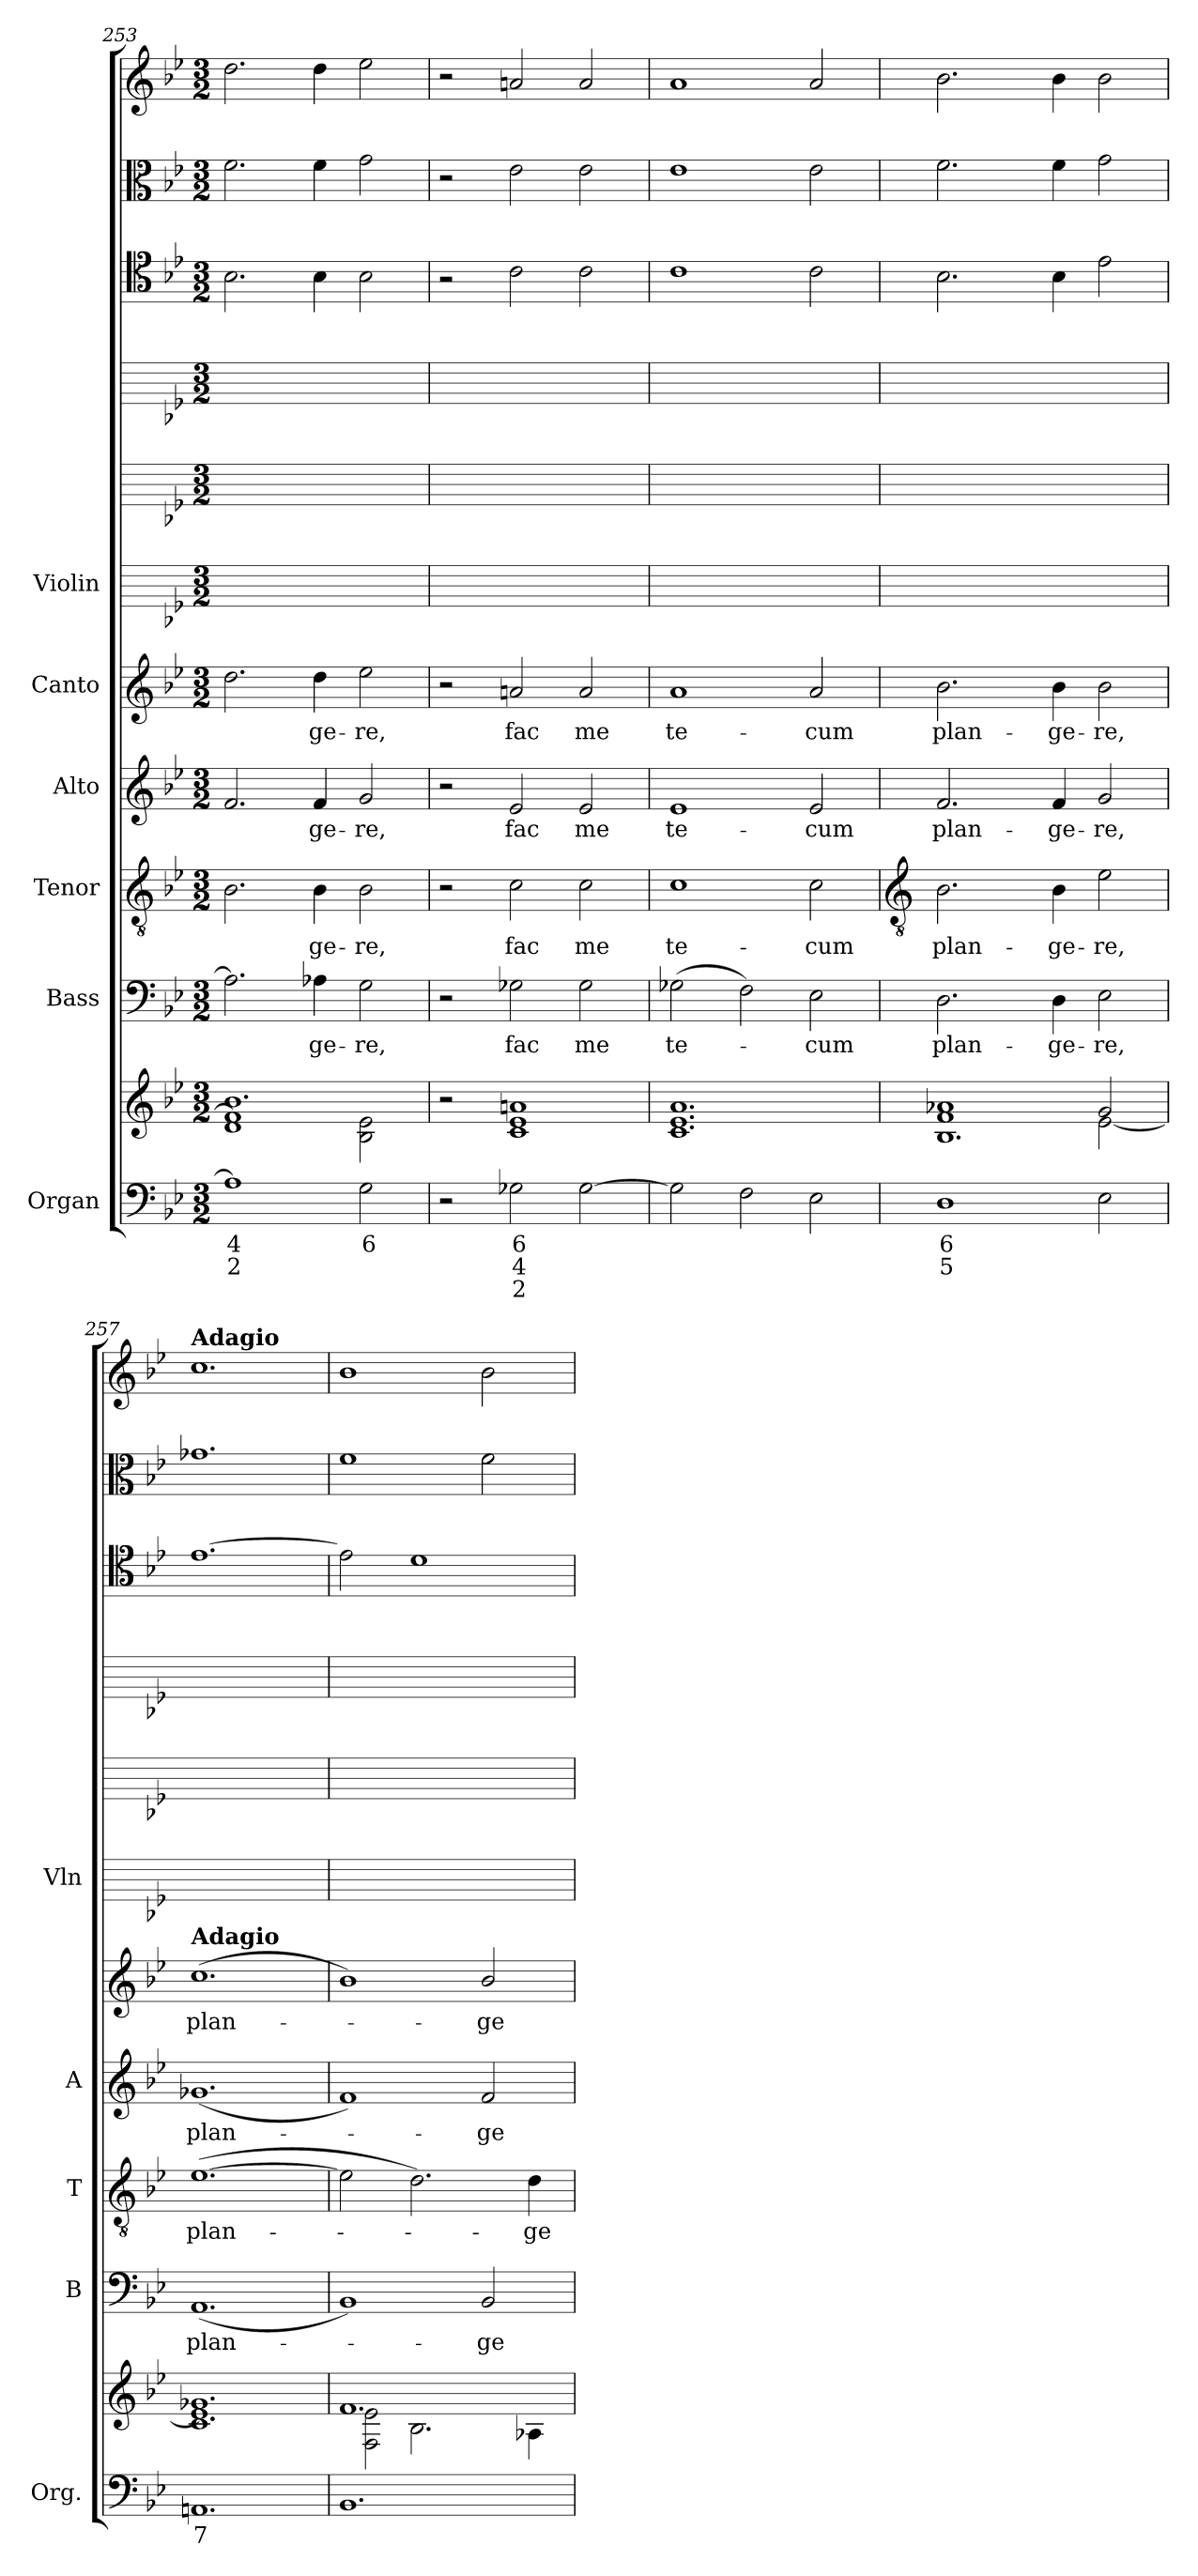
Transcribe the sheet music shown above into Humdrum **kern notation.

**kern	**text	**text	**text	**kern	**kern	**text	**kern	**text	**kern	**text	**kern	**text	**kern	**kern	**kern	**kern	**kern	**kern
*part6	*part6	*part6	*part6	*part6	*part5	*part5	*part4	*part4	*part3	*part3	*part2	*part2	*part1	*part1	*part1	*part1	*part1	*part1
*staff12	*staff12	*staff12	*staff12	*staff11	*staff10	*staff10	*staff9	*staff9	*staff8	*staff8	*staff7	*staff7	*staff6	*staff5	*staff4	*staff3	*staff2	*staff1
*I"Organ	*	*	*	*	*I"Bass	*	*I"Tenor	*	*I"Alto	*	*I"Canto	*	*I"Violin	*	*	*	*	*
*I'Org.	*	*	*	*	*I'B	*	*I'T	*	*I'A	*	*	*	*I'Vln	*	*	*	*	*
*clefF4	*	*	*	*clefG2	*clefF4	*	*clefGv2	*	*clefG2	*	*clefG2	*	*	*	*	*clefC4	*clefC3	*clefG2
*k[b-e-]	*	*	*	*k[b-e-]	*k[b-e-]	*	*k[b-e-]	*	*k[b-e-]	*	*k[b-e-]	*	*k[b-e-]	*k[b-e-]	*k[b-e-]	*k[b-e-]	*k[b-e-]	*k[b-e-]
*B-:	*	*	*	*B-:	*B-:	*	*B-:	*	*B-:	*	*B-:	*	*B-:	*B-:	*B-:	*B-:	*B-:	*B-:
*M3/2	*	*	*	*M3/2	*M3/2	*	*M3/2	*	*M3/2	*	*M3/2	*	*M3/2	*M3/2	*M3/2	*M3/2	*M3/2	*M3/2
=253	=253	=253	=253	=253	=253	=253	=253	=253	=253	=253	=253	=253	=253	=253	=253	=253	=253	=253
!	!LO:LY:b	!LO:LY:b	!	!	!	!	!	!	!	!	!	!	!	!	!	!	!	!
*	*	*	*	*^	*	*	*	*	*	*	*	*	*	*	*	*	*	*
*	*	*	*	*	*^	*	*	*	*	*	*	*	*	*	*	*	*	*	*
1A-]	4	2	.	1.b-/	1f\]	1d\	2.A-]	.	2.B-	.	2.f	.	2.dd	.	1.ryy	1.ryy	1.ryy	2.B-	2.f	2.dd
!	!	!	!	!	!	!	!	!LO:LY:b	!	!LO:LY:b	!	!LO:LY:b	!	!LO:LY:b	!	!	!	!	!	!
.	.	.	.	.	.	.	4A-	ge-	4B-	ge-	4f	ge-	4dd	ge-	.	.	.	4B-	4f	4dd
!	!LO:LY:b	!	!	!	!	!	!	!LO:LY:b	!	!LO:LY:b	!	!LO:LY:b	!	!LO:LY:b	!	!	!	!	!	!
2G	6	.	.	.	2B-\ 2e-\	2ryy	2G	-re,	2B-	-re,	2g	-re,	2ee-	-re,	.	.	.	2B-	2g	2ee-
=254	=254	=254	=254	=254	=254	=254	=254	=254	=254	=254	=254	=254	=254	=254	=254	=254	=254	=254	=254	=254
2r	.	.	.	2r	1.ryy	1.ryy	2r	.	2r	.	2r	.	2r	.	1.ryy	1.ryy	1.ryy	2r	2r	2r
!	!LO:LY:b	!LO:LY:b	!LO:LY:b	!	!	!	!	!LO:LY:b	!	!LO:LY:b	!	!LO:LY:b	!	!LO:LY:b	!	!	!	!	!	!
2G-X	6	4	2	1c/ 1e-/ 1an/	.	.	2G-X	fac	2c	fac	2e-	fac	2an	fac	.	.	.	2c	2e-	2an
!	!	!	!	!	!	!	!	!LO:LY:b	!	!LO:LY:b	!	!LO:LY:b	!	!LO:LY:b	!	!	!	!	!	!
[2G-	.	.	.	.	.	.	2G-	me	2c	me	2e-	me	2a	me	.	.	.	2c	2e-	2a
=255	=255	=255	=255	=255	=255	=255	=255	=255	=255	=255	=255	=255	=255	=255	=255	=255	=255	=255	=255	=255
!	!	!	!	!	!LO:N:vis=1	!LO:N:vis=1	!	!LO:LY:b	!	!LO:LY:b	!	!LO:LY:b	!	!LO:LY:b	!	!	!	!	!	!
2G-]	.	.	.	1.c/ 1.e-/ 1.a/	1.ryy	1.ryy	(>2G-X	te-	1c	te-	1e-	te-	1a	te-	1.ryy	1.ryy	1.ryy	1c	1e-	1a
2F	.	.	.	.	.	.	2F)	.	.	.	.	.	.	.	.	.	.	.	.	.
!	!	!	!	!	!	!	!	!LO:LY:b	!	!LO:LY:b	!	!LO:LY:b	!	!LO:LY:b	!	!	!	!	!	!
2E-	.	.	.	.	.	.	2E-	cum	2c	-cum	2e-	-cum	2a	-cum	.	.	.	2c	2e-	2a
!!LO:LB:g=z
=256	=256	=256	=256	=256	=256	=256	=256	=256	=256	=256	=256	=256	=256	=256	=256	=256	=256	=256	=256	=256
*	*	*	*	*	*	*	*	*	*clefGv2	*	*	*	*	*	*	*	*	*	*	*
!	!LO:LY:b	!LO:LY:b	!	!	!	!	!	!LO:LY:b	!	!LO:LY:b	!	!LO:LY:b	!	!LO:LY:b	!	!	!	!	!	!
1D	6	5	.	1f/ 1a-X/	2ryy	1.B-\	2.D	plan-	2.B-	plan-	2.f	plan-	2.b-	plan-	1.ryy	1.ryy	1.ryy	2.B-	2.f	2.b-
.	.	.	.	.	2ryy	.	.	.	.	.	.	.	.	.	.	.	.	.	.	.
!	!	!	!	!	!	!	!	!LO:LY:b	!	!LO:LY:b	!	!LO:LY:b	!	!LO:LY:b	!	!	!	!	!	!
.	.	.	.	.	.	.	4D	-ge-	4B-	-ge-	4f	-ge-	4b-	-ge-	.	.	.	4B-	4f	4b-
!	!	!	!	!	!	!	!	!LO:LY:b	!	!LO:LY:b	!	!LO:LY:b	!	!LO:LY:b	!	!	!	!	!	!
2E-	.	.	.	2g/	[2e-\	.	2E-	-re,	2e-	-re,	2g	-re,	2b-	-re,	.	.	.	2e-	2g	2b-
=257	=257	=257	=257	=257	=257	=257	=257	=257	=257	=257	=257	=257	=257	=257	=257	=257	=257	=257	=257	=257
!	!	!	!	!	!	!	!	!	!	!	!	!	!	!	!	!	!	!	!	!LO:TX:a:B:t=Adagio
!	!	!	!	!	!	!	!	!	!	!	!	!	!LO:TX:a:B:t=Adagio	!	!	!	!	!	!	!
!	!LO:LY:b	!	!	!	!	!	!	!LO:LY:b	!	!LO:LY:b	!	!LO:LY:b	!	!LO:LY:b	!	!	!	!	!	!
1.AAn	7	.	.	1.c/ 1.g-X/	1.e-\]	1.ryy	(<1.AA	plan-	(>[1.e-	plan-	(<1.g-X	plan-	(<1.cc	plan-	1.ryy	1.ryy	1.ryy	[1.e-	1.g-X	1.cc
=258	=258	=258	=258	=258	=258	=258	=258	=258	=258	=258	=258	=258	=258	=258	=258	=258	=258	=258	=258	=258
1.BB-	.	.	.	1.f/	2F\ 2e-\	1.ryy	1BB-)	.	2e-]	.	1f)	.	1b-/)	.	1.ryy	1.ryy	1.ryy	2e-]	1f	1b-
.	.	.	.	.	2.B-\	.	.	.	2.d)	.	.	.	.	.	.	.	.	1d	.	.
!	!	!	!	!	!	!	!	!LO:LY:b	!	!	!	!LO:LY:b	!	!LO:LY:b	!	!	!	!	!	!
.	.	.	.	.	.	.	2BB-	ge-	.	.	2f	ge-	2b-/	ge-	.	.	.	.	2f	2b-
!	!	!	!	!	!	!	!	!	!	!LO:LY:b	!	!	!	!	!	!	!	!	!	!
.	.	.	.	.	4A-X\	.	.	.	4d	ge-	.	.	.	.	.	.	.	.	.	.
*	*	*	*	*v	*v	*v	*	*	*	*	*	*	*	*	*	*	*	*	*	*
=	=	=	=	=	=	=	=	=	=	=	=	=	=	=	=	=	=	=
*-	*-	*-	*-	*-	*-	*-	*-	*-	*-	*-	*-	*-	*-	*-	*-	*-	*-	*-
